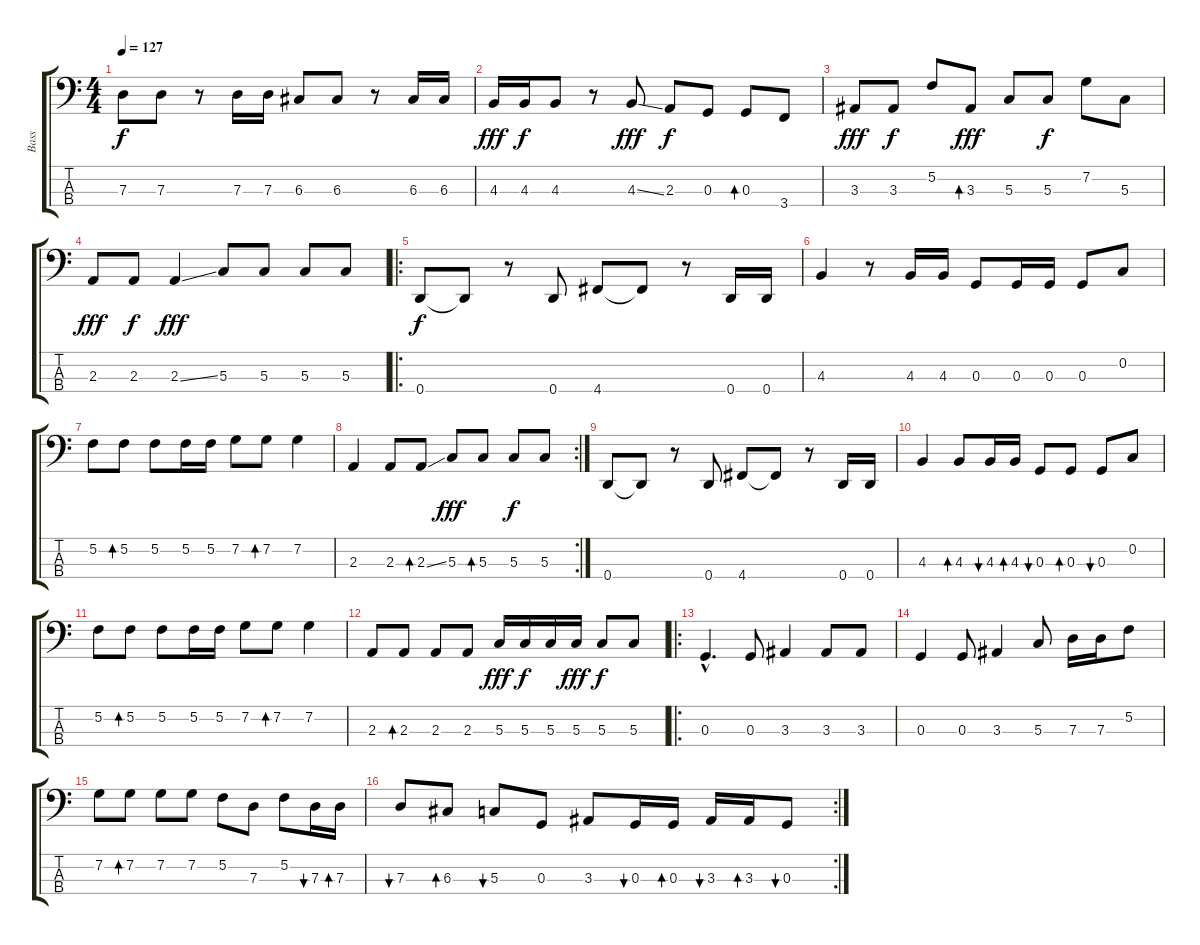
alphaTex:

\track ("Bass" "Bass") {instrument electricbasspick}
\staff {score tabs}
\tuning (F2 C2 G1 D1) {hide}
\ts (4 4)
\tempo 127
\clef f4
\ks c
7.3.8{dy f} 7.3.8 r.8 7.3.16 7.3.16 6.3.8 6.3.8 r.8 6.3.16 6.3.16 |
4.3.16{dy fff} 4.3.16{dy f} 4.3.8 r.8 4.3{ss}.8{dy fff} 2.3.8{dy f} 0.3.8 0.3.8{bd 240} 3.4.8 |
3.3.8{dy fff} 3.3.8{dy f} 5.2.8 3.3.8{bd 240 dy fff} 5.3.8 5.3.8{dy f} 7.2.8 5.3.8 |
2.3.8{dy fff} 2.3.8{dy f} 2.3{ss}.4{dy fff} 5.3.8 5.3.8 5.3.8 5.3.8 |
\ro
0.4.8{dy f} 0.4{t}.8 r.8 0.4.8 4.4.8 4.4{t}.8 r.8 0.4.16 0.4.16 |
4.3.4 r.8 4.3.16 4.3.16 0.3.8 0.3.16 0.3.16 0.3.8 0.2.8 |
5.2.8 5.2.8{bd 240} 5.2.8 5.2.16 5.2.16 7.2.8 7.2.8{bd 240} 7.2.4 |
\rc 2
2.3.4 2.3.8 2.3{ss}.8{bd 240} 5.3.8{dy fff} 5.3.8{bd 240} 5.3.8{dy f} 5.3.8 |
0.4.8 0.4{t}.8 r.8 0.4.8 4.4.8 4.4{t}.8 r.8 0.4.16 0.4.16 |
4.3.4 4.3.8{bd 240} 4.3.16{bu 120} 4.3.16{bd 120} 0.3.8{bu 240} 0.3.8{bd 240} 0.3.8{bu 240} 0.2.8 |
5.2.8 5.2.8{bd 240} 5.2.8 5.2.16 5.2.16 7.2.8 7.2.8{bd 240} 7.2.4 |
2.3.8 2.3.8{bd 240} 2.3.8 2.3.8 5.3.16{dy fff} 5.3.16{dy f} 5.3.16 5.3.16{dy fff} 5.3.8{dy f} 5.3.8 |
\ro
0.3{hac}.4{d} 0.3.8 3.3.4 3.3.8 3.3.8 |
0.3.4 0.3.8 3.3.4 5.3.8 7.3.16 7.3.16 5.2.8 |
7.2.8 7.2.8{bd 240} 7.2.8 7.2.8 5.2.8 7.3.8 5.2.8 7.3.16{bu 120} 7.3.16{bd 120} |
\rc 2
7.3.8{bu 240} 6.3.8{bd 240} 5.3.8{bu 240} 0.3.8 3.3.8 0.3.16{bu 120} 0.3.16{bd 120} 3.3.16{bu 120} 3.3.16{bd 120} 0.3.8{bu 240}
